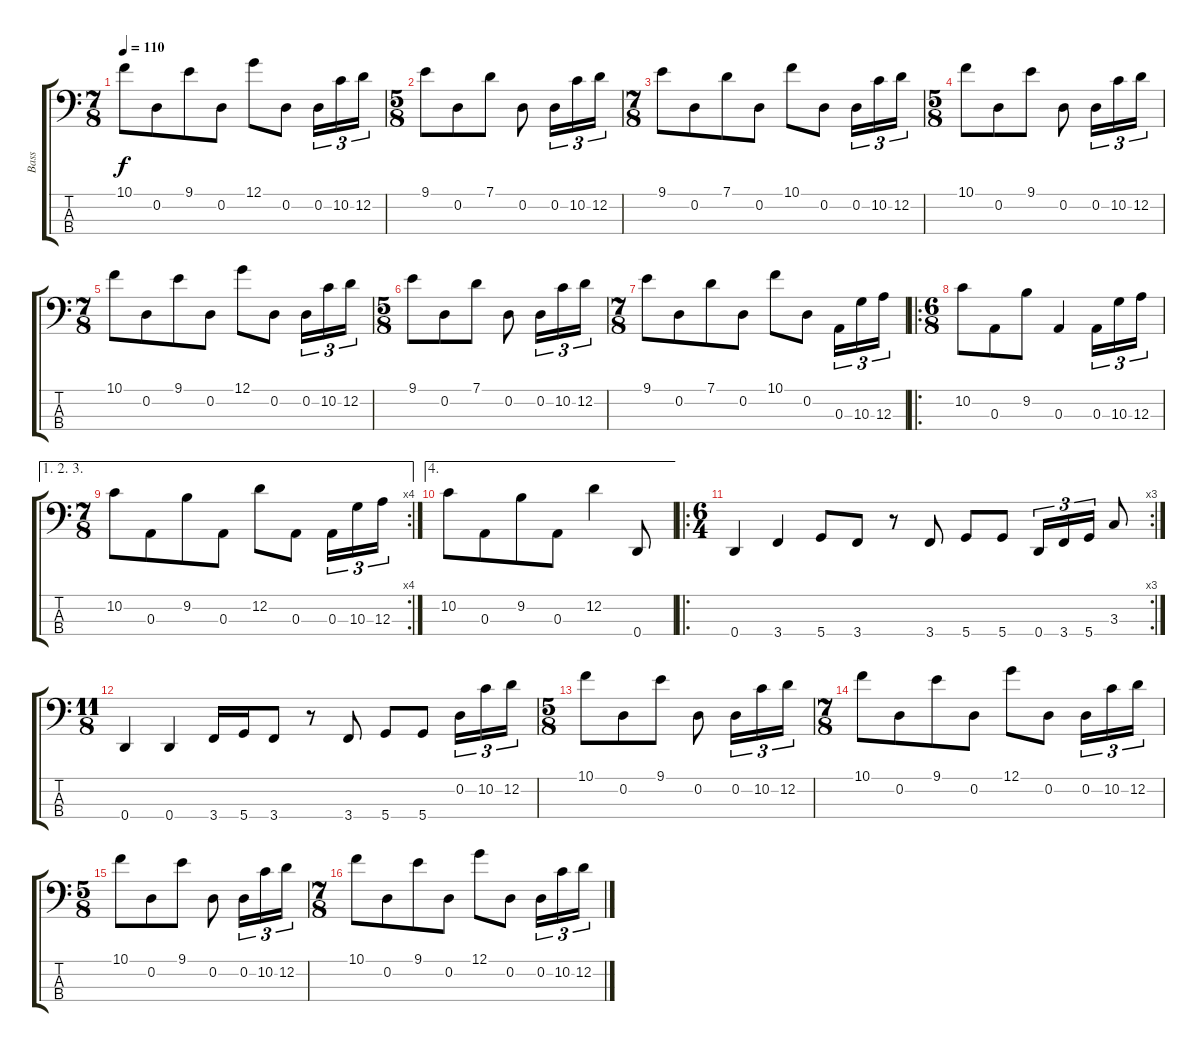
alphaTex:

\track ("Bass" "Bass") {instrument electricbasspick}
\staff {score tabs}
\tuning (G2 D2 A1 D1) {hide}
\ts (7 8)
\tempo 110
\clef f4
\ks c
10.1.8{dy f} 0.2.8 9.1.8 0.2.8 12.1.8 0.2.8 0.2.16{tu (3 2)} 10.2.16{tu (3 2)} 12.2.16{tu (3 2)} |
\ts (5 8)
9.1.8 0.2.8 7.1.8 0.2.8 0.2.16{tu (3 2)} 10.2.16{tu (3 2)} 12.2.16{tu (3 2)} |
\ts (7 8)
9.1.8 0.2.8 7.1.8 0.2.8 10.1.8 0.2.8 0.2.16{tu (3 2)} 10.2.16{tu (3 2)} 12.2.16{tu (3 2)} |
\ts (5 8)
10.1.8 0.2.8 9.1.8 0.2.8 0.2.16{tu (3 2)} 10.2.16{tu (3 2)} 12.2.16{tu (3 2)} |
\ts (7 8)
10.1.8 0.2.8 9.1.8 0.2.8 12.1.8 0.2.8 0.2.16{tu (3 2)} 10.2.16{tu (3 2)} 12.2.16{tu (3 2)} |
\ts (5 8)
9.1.8 0.2.8 7.1.8 0.2.8 0.2.16{tu (3 2)} 10.2.16{tu (3 2)} 12.2.16{tu (3 2)} |
\ts (7 8)
9.1.8 0.2.8 7.1.8 0.2.8 10.1.8 0.2.8 0.3.16{tu (3 2)} 10.3.16{tu (3 2)} 12.3.16{tu (3 2)} |
\ro
\ts (6 8)
10.2.8 0.3.8 9.2.8 0.3.4 0.3.16{tu (3 2)} 10.3.16{tu (3 2)} 12.3.16{tu (3 2)} |
\ae (1 2 3)
\rc 4
\ts (7 8)
10.2.8 0.3.8 9.2.8 0.3.8 12.2.8 0.3.8 0.3.16{tu (3 2)} 10.3.16{tu (3 2)} 12.3.16{tu (3 2)} |
\ae 4
10.2.8 0.3.8 9.2.8 0.3.8 12.2.4 0.4.8 |
\ro
\rc 3
\ts (6 4)
0.4.4 3.4.4 5.4.8 3.4.8 r.8 3.4.8 5.4.8 5.4.8 0.4.16{tu (3 2)} 3.4.16{tu (3 2)} 5.4.16{tu (3 2)} 3.3.8 |
\ts (11 8)
0.4.4 0.4.4 3.4.16 5.4.16 3.4.8 r.8 3.4.8 5.4.8 5.4.8 0.2.16{tu (3 2)} 10.2.16{tu (3 2)} 12.2.16{tu (3 2)} |
\ts (5 8)
10.1.8 0.2.8 9.1.8 0.2.8 0.2.16{tu (3 2)} 10.2.16{tu (3 2)} 12.2.16{tu (3 2)} |
\ts (7 8)
10.1.8 0.2.8 9.1.8 0.2.8 12.1.8 0.2.8 0.2.16{tu (3 2)} 10.2.16{tu (3 2)} 12.2.16{tu (3 2)} |
\ts (5 8)
10.1.8 0.2.8 9.1.8 0.2.8 0.2.16{tu (3 2)} 10.2.16{tu (3 2)} 12.2.16{tu (3 2)} |
\ts (7 8)
10.1.8 0.2.8 9.1.8 0.2.8 12.1.8 0.2.8 0.2.16{tu (3 2)} 10.2.16{tu (3 2)} 12.2.16{tu (3 2)}
